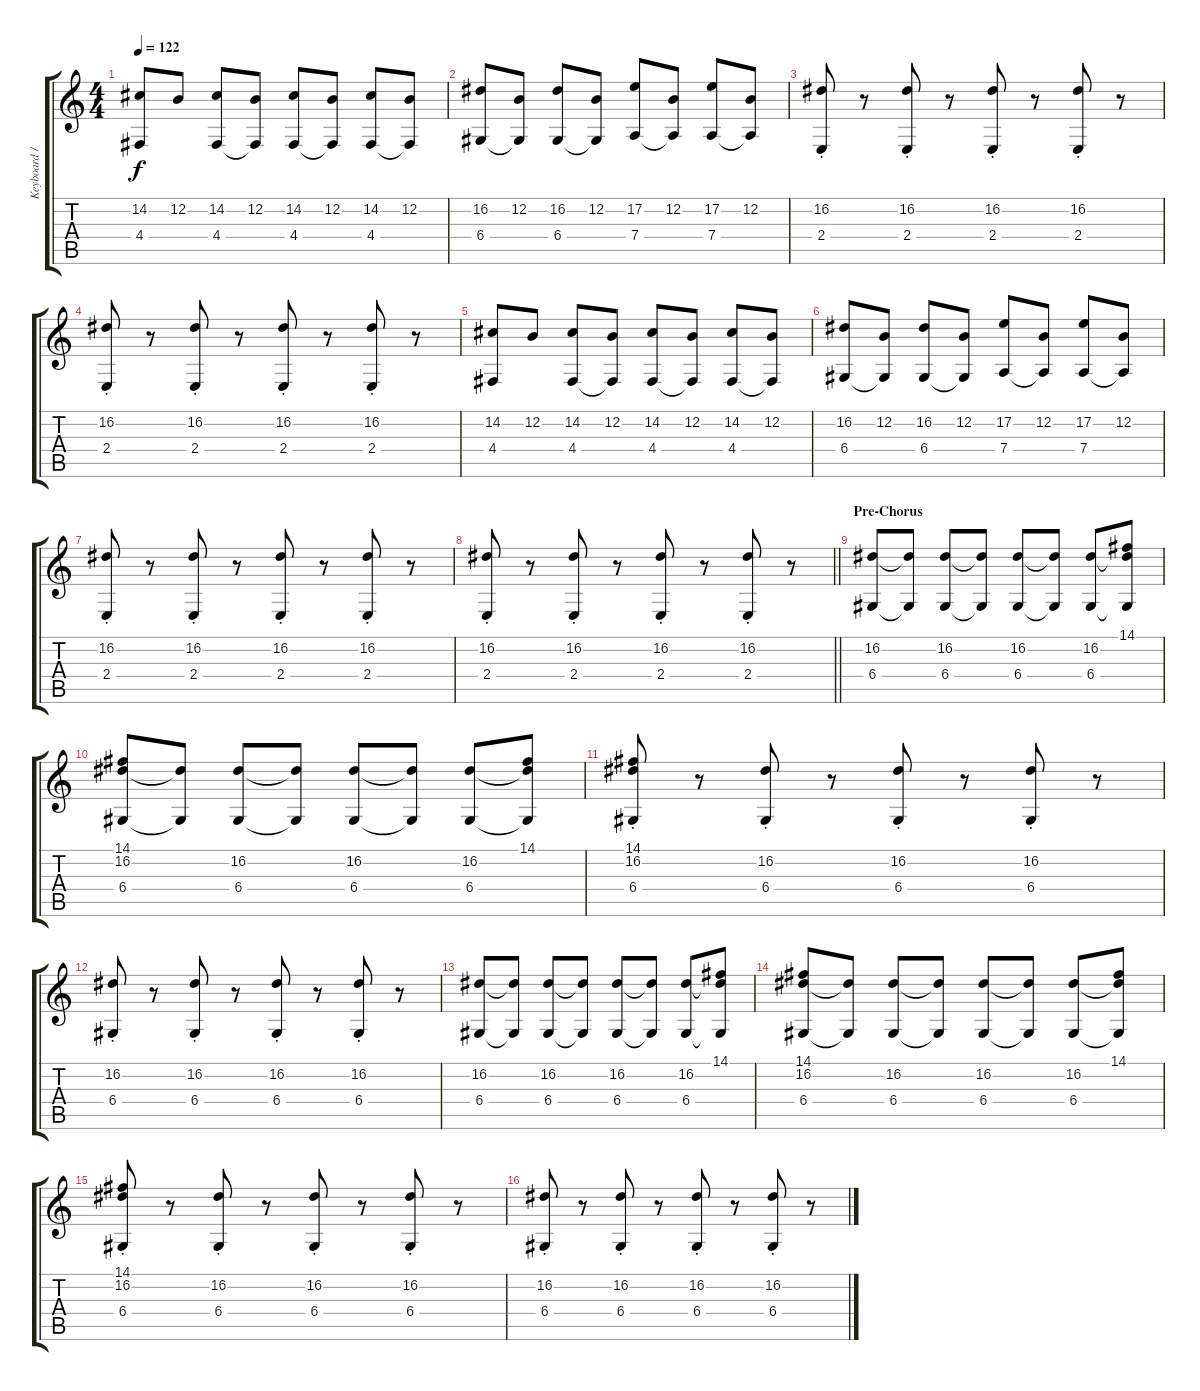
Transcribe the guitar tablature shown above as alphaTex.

\track ("Keyboard / Synth 1" "Keyboard /") {instrument lead2sawtooth}
\staff {score tabs}
\tuning (E4 B3 G3 D3 A2 E2) {hide}
\ts (4 4)
\tempo 122
\clef g2
\ks c
(14.2 4.4).8{dy f} 12.2.8 (14.2 4.4).8 (12.2 4.4{t}).8 (14.2 4.4).8 (12.2 4.4{t}).8 (14.2 4.4).8 (12.2 4.4{t}).8 |
(16.2 6.4).8 (12.2 6.4{t}).8 (16.2 6.4).8 (12.2 6.4{t}).8 (17.2 7.4).8 (12.2 7.4{t}).8 (17.2 7.4).8 (12.2 7.4{t}).8 |
(16.2{st} 2.4{st}).8 r.8 (16.2{st} 2.4{st}).8 r.8 (16.2{st} 2.4{st}).8 r.8 (16.2{st} 2.4{st}).8 r.8 |
(16.2{st} 2.4{st}).8 r.8 (16.2{st} 2.4{st}).8 r.8 (16.2{st} 2.4{st}).8 r.8 (16.2{st} 2.4{st}).8 r.8 |
(14.2 4.4).8 12.2.8 (14.2 4.4).8 (12.2 4.4{t}).8 (14.2 4.4).8 (12.2 4.4{t}).8 (14.2 4.4).8 (12.2 4.4{t}).8 |
(16.2 6.4).8 (12.2 6.4{t}).8 (16.2 6.4).8 (12.2 6.4{t}).8 (17.2 7.4).8 (12.2 7.4{t}).8 (17.2 7.4).8 (12.2 7.4{t}).8 |
(16.2{st} 2.4{st}).8 r.8 (16.2{st} 2.4{st}).8 r.8 (16.2{st} 2.4{st}).8 r.8 (16.2{st} 2.4{st}).8 r.8 |
\barLineRight lightlight
(16.2{st} 2.4{st}).8 r.8 (16.2{st} 2.4{st}).8 r.8 (16.2{st} 2.4{st}).8 r.8 (16.2{st} 2.4{st}).8 r.8 |
\section ("" "Pre-Chorus")
(16.2 6.4).8 (16.2{t} 6.4{t}).8 (16.2 6.4).8 (16.2{t} 6.4{t}).8 (16.2 6.4).8 (16.2{t} 6.4{t}).8 (16.2 6.4).8 (14.1 16.2{t} 6.4{t}).8 |
(14.1 16.2 6.4).8 (16.2{t} 6.4{t}).8 (16.2 6.4).8 (16.2{t} 6.4{t}).8 (16.2 6.4).8 (16.2{t} 6.4{t}).8 (16.2 6.4).8 (14.1 16.2{t} 6.4{t}).8 |
(14.1 16.2 6.4{st}).8 r.8 (16.2{st} 6.4{st}).8 r.8 (16.2{st} 6.4{st}).8 r.8 (16.2{st} 6.4{st}).8 r.8 |
(16.2{st} 6.4{st}).8 r.8 (16.2{st} 6.4{st}).8 r.8 (16.2{st} 6.4{st}).8 r.8 (16.2{st} 6.4{st}).8 r.8 |
(16.2 6.4).8 (16.2{t} 6.4{t}).8 (16.2 6.4).8 (16.2{t} 6.4{t}).8 (16.2 6.4).8 (16.2{t} 6.4{t}).8 (16.2 6.4).8 (14.1 16.2{t} 6.4{t}).8 |
(14.1 16.2 6.4).8 (16.2{t} 6.4{t}).8 (16.2 6.4).8 (16.2{t} 6.4{t}).8 (16.2 6.4).8 (16.2{t} 6.4{t}).8 (16.2 6.4).8 (14.1 16.2{t} 6.4{t}).8 |
(14.1 16.2 6.4{st}).8 r.8 (16.2{st} 6.4{st}).8 r.8 (16.2{st} 6.4{st}).8 r.8 (16.2{st} 6.4{st}).8 r.8 |
(16.2{st} 6.4{st}).8 r.8 (16.2{st} 6.4{st}).8 r.8 (16.2{st} 6.4{st}).8 r.8 (16.2{st} 6.4{st}).8 r.8
